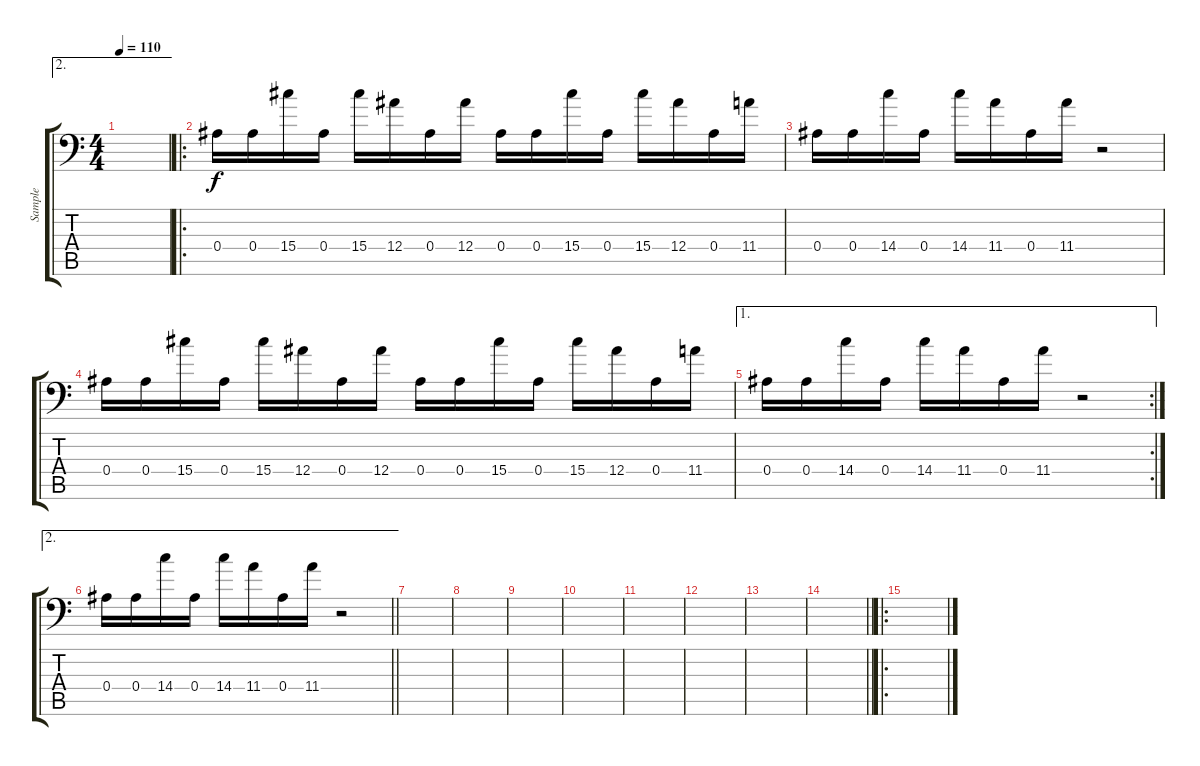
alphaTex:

\track ("Sample" "Sample") {instrument synthbass1}
\staff {score tabs}
\tuning (C4 G3 Eb3 Bb2 F2 Bb1) {hide}
\ae 2
\ts (4 4)
\tempo 110
\clef f4
\ks c
|
\ro
0.4.16 0.4.16 15.4.16 0.4.16 15.4.16 12.4.16 0.4.16 12.4.16 0.4.16 0.4.16 15.4.16 0.4.16 15.4.16 12.4.16 0.4.16 11.4.16 |
0.4.16 0.4.16 14.4.16 0.4.16 14.4.16 11.4.16 0.4.16 11.4.16 r.2 |
0.4.16 0.4.16 15.4.16 0.4.16 15.4.16 12.4.16 0.4.16 12.4.16 0.4.16 0.4.16 15.4.16 0.4.16 15.4.16 12.4.16 0.4.16 11.4.16 |
\ae 1
\rc 2
0.4.16 0.4.16 14.4.16 0.4.16 14.4.16 11.4.16 0.4.16 11.4.16 r.2 |
\ae 2
\barLineRight lightlight
0.4.16 0.4.16 14.4.16 0.4.16 14.4.16 11.4.16 0.4.16 11.4.16 r.2 |
|
|
|
|
|
|
|
\barLineRight lightlight
|
\ro
